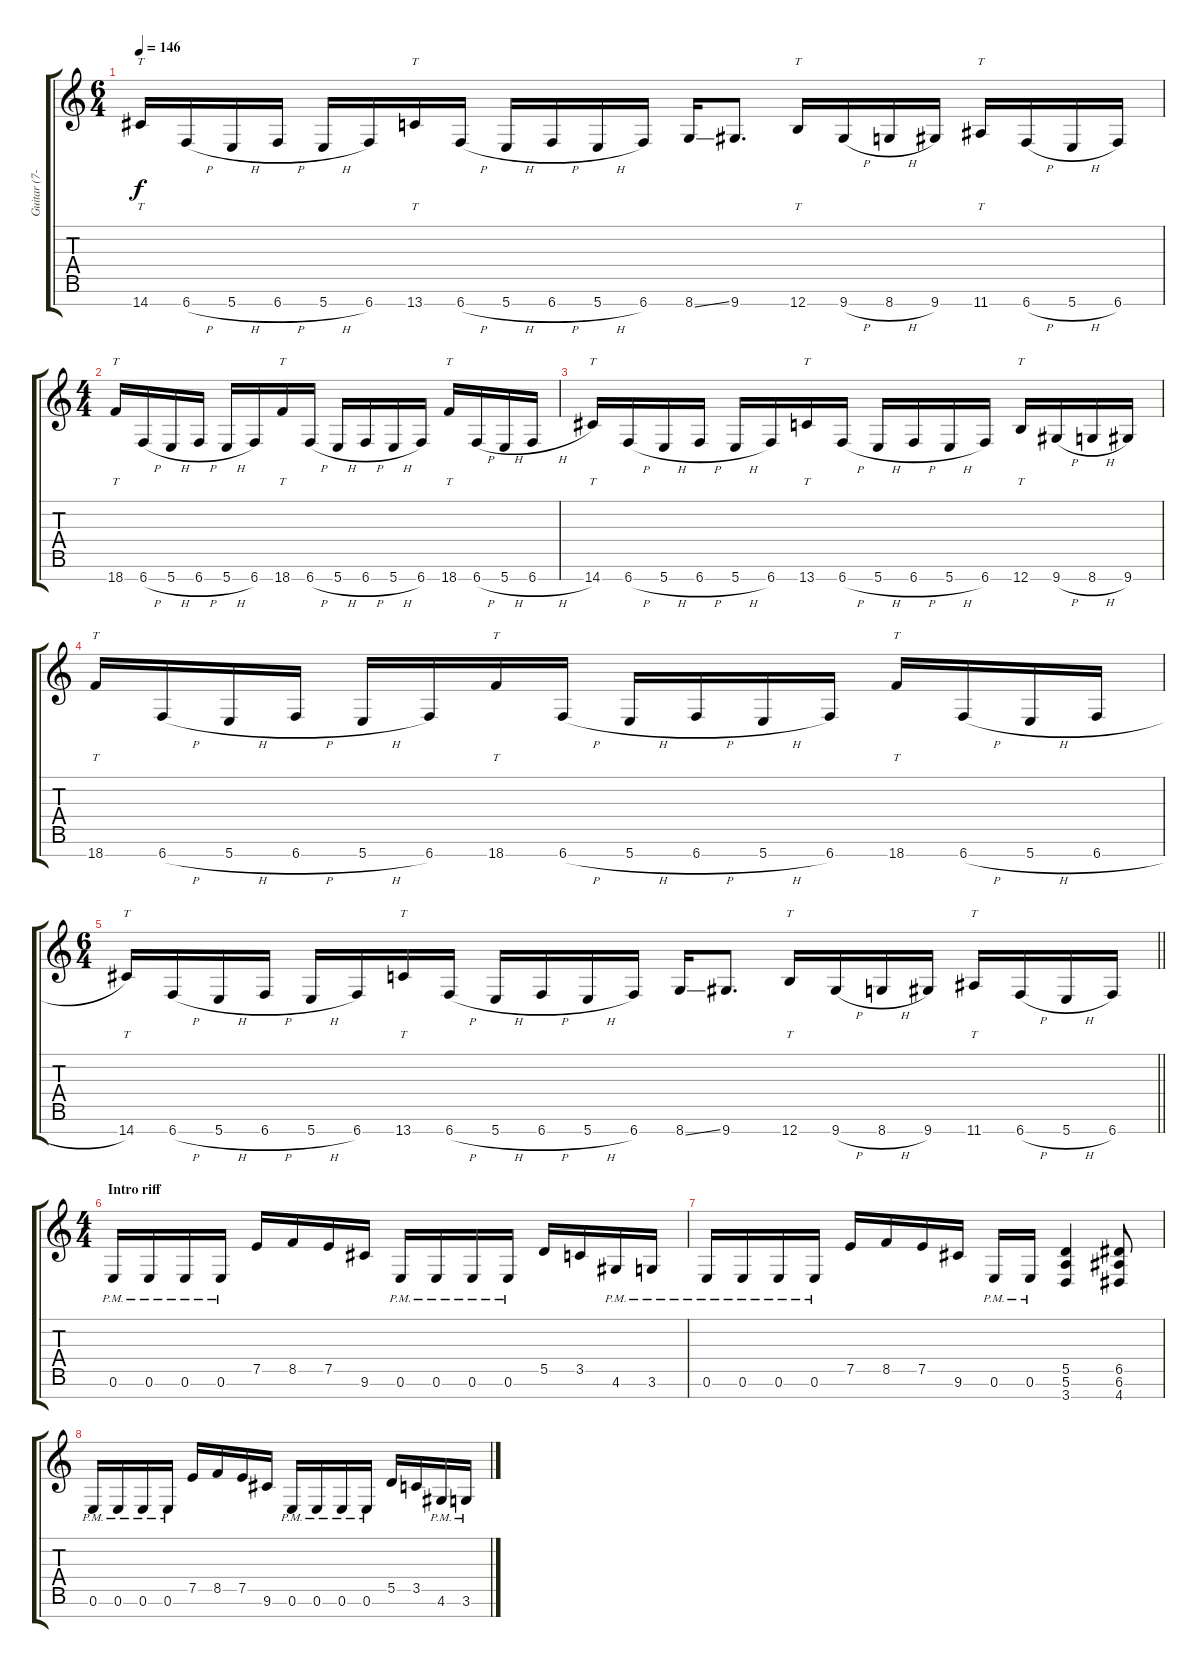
\track ("Guitar (7-string)" "Guitar (7-") {instrument distortionguitar}
\staff {score tabs}
\tuning (E4 B3 G3 D3 A2 E2 B1) {hide}
\ts (6 4)
\tempo 146
\clef g2
\ks c
14.7.16{tt dy f} 6.7{h}.16 5.7{h}.16 6.7{h}.16 5.7{h}.16 6.7.16 13.7.16{tt} 6.7{h}.16 5.7{h}.16 6.7{h}.16 5.7{h}.16 6.7.16 8.7{ss}.16 9.7.8{d} 12.7.16{tt} 9.7{h}.16 8.7{h}.16 9.7.16 11.7.16{tt} 6.7{h}.16 5.7{h}.16 6.7.16 |
\ts (4 4)
18.7.16{tt} 6.7{h}.16 5.7{h}.16 6.7{h}.16 5.7{h}.16 6.7.16 18.7.16{tt} 6.7{h}.16 5.7{h}.16 6.7{h}.16 5.7{h}.16 6.7.16 18.7.16{tt} 6.7{h}.16 5.7{h}.16 6.7{h}.16 |
14.7.16{tt} 6.7{h}.16 5.7{h}.16 6.7{h}.16 5.7{h}.16 6.7.16 13.7.16{tt} 6.7{h}.16 5.7{h}.16 6.7{h}.16 5.7{h}.16 6.7.16 12.7.16{tt} 9.7{h}.16 8.7{h}.16 9.7.16 |
18.7.16{tt} 6.7{h}.16 5.7{h}.16 6.7{h}.16 5.7{h}.16 6.7.16 18.7.16{tt} 6.7{h}.16 5.7{h}.16 6.7{h}.16 5.7{h}.16 6.7.16 18.7.16{tt} 6.7{h}.16 5.7{h}.16 6.7{h}.16 |
\ts (6 4)
\barLineRight lightlight
14.7.16{tt} 6.7{h}.16 5.7{h}.16 6.7{h}.16 5.7{h}.16 6.7.16 13.7.16{tt} 6.7{h}.16 5.7{h}.16 6.7{h}.16 5.7{h}.16 6.7.16 8.7{ss}.16 9.7.8{d} 12.7.16{tt} 9.7{h}.16 8.7{h}.16 9.7.16 11.7.16{tt} 6.7{h}.16 5.7{h}.16 6.7.16 |
\ts (4 4)
\section ("" "Intro riff")
0.6{pm}.16 0.6{pm}.16 0.6{pm}.16 0.6{pm}.16 7.5.16 8.5.16 7.5.16 9.6.16 0.6{pm}.16 0.6{pm}.16 0.6{pm}.16 0.6{pm}.16 5.5.16 3.5.16 4.6{pm}.16 3.6{pm}.16 |
0.6{pm}.16 0.6{pm}.16 0.6{pm}.16 0.6{pm}.16 7.5.16 8.5.16 7.5.16 9.6.16 0.6{pm}.16 0.6{pm}.16 (5.5 5.6 3.7).4 (6.5 6.6 4.7).8 |
0.6{pm}.16 0.6{pm}.16 0.6{pm}.16 0.6{pm}.16 7.5.16 8.5.16 7.5.16 9.6.16 0.6{pm}.16 0.6{pm}.16 0.6{pm}.16 0.6{pm}.16 5.5.16 3.5.16 4.6{pm}.16 3.6{pm}.16
